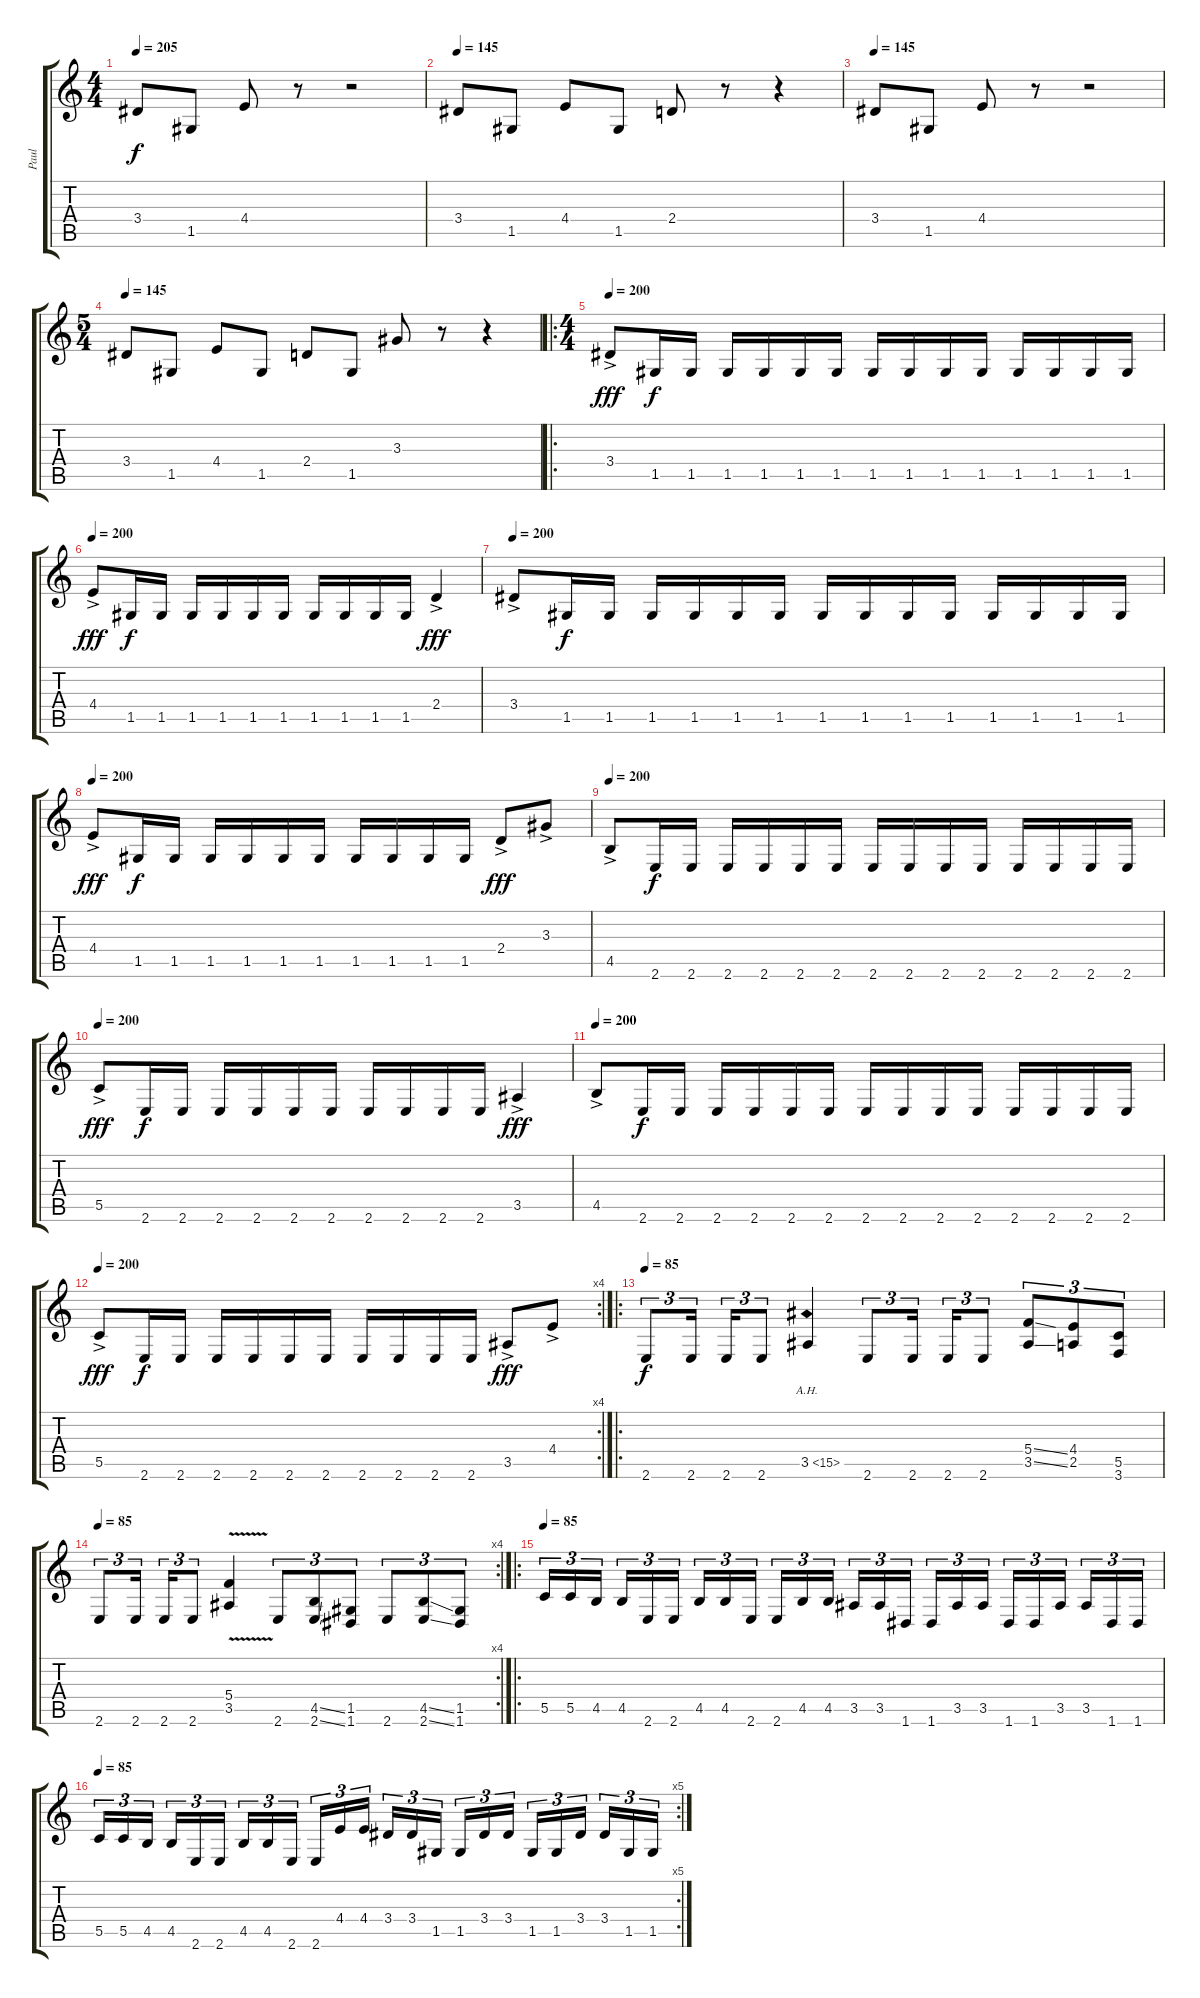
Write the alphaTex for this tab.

\track ("Paul" "Paul") {instrument distortionguitar}
\staff {score tabs}
\tuning (D4 A3 F3 C3 G2 D2) {hide}
\ts (4 4)
\tempo 205
\tempo 145
\tempo 205
\clef g2
\ks c
3.4.8{dy f instrument distortionguitar} 1.5.8 4.4.8 r.8 r.2 |
\tempo 145
3.4.8 1.5.8 4.4.8 1.5.8 2.4.8 r.8 r.4 |
\tempo 145
3.4.8 1.5.8 4.4.8 r.8 r.2 |
\ts (5 4)
\tempo 145
3.4.8 1.5.8 4.4.8 1.5.8 2.4.8 1.5.8 3.3.8 r.8 r.4 |
\ro
\ts (4 4)
\tempo 200
3.4{ac}.8{dy fff} 1.5.16{dy f} 1.5.16 1.5.16 1.5.16 1.5.16 1.5.16 1.5.16 1.5.16 1.5.16 1.5.16 1.5.16 1.5.16 1.5.16 1.5.16 |
\tempo 200
4.4{ac}.8{dy fff} 1.5.16{dy f} 1.5.16 1.5.16 1.5.16 1.5.16 1.5.16 1.5.16 1.5.16 1.5.16 1.5.16 2.4{ac}.4{dy fff} |
\tempo 200
3.4{ac}.8 1.5.16{dy f} 1.5.16 1.5.16 1.5.16 1.5.16 1.5.16 1.5.16 1.5.16 1.5.16 1.5.16 1.5.16 1.5.16 1.5.16 1.5.16 |
\tempo 200
4.4{ac}.8{dy fff} 1.5.16{dy f} 1.5.16 1.5.16 1.5.16 1.5.16 1.5.16 1.5.16 1.5.16 1.5.16 1.5.16 2.4{ac}.8{dy fff} 3.3{ac}.8 |
\tempo 200
4.5{ac}.8 2.6.16{dy f} 2.6.16 2.6.16 2.6.16 2.6.16 2.6.16 2.6.16 2.6.16 2.6.16 2.6.16 2.6.16 2.6.16 2.6.16 2.6.16 |
\tempo 200
5.5{ac}.8{dy fff} 2.6.16{dy f} 2.6.16 2.6.16 2.6.16 2.6.16 2.6.16 2.6.16 2.6.16 2.6.16 2.6.16 3.5{ac}.4{dy fff} |
\tempo 200
4.5{ac}.8 2.6.16{dy f} 2.6.16 2.6.16 2.6.16 2.6.16 2.6.16 2.6.16 2.6.16 2.6.16 2.6.16 2.6.16 2.6.16 2.6.16 2.6.16 |
\rc 4
\tempo 200
5.5{ac}.8{dy fff} 2.6.16{dy f} 2.6.16 2.6.16 2.6.16 2.6.16 2.6.16 2.6.16 2.6.16 2.6.16 2.6.16 3.5{ac}.8{dy fff} 4.4{ac}.8 |
\ro
\tempo 85
2.6.8{tu (3 2) dy f} 2.6.16{tu (3 2)} 2.6.16{tu (3 2)} 2.6.8{tu (3 2)} 3.5{ah 12}.4 2.6.8{tu (3 2)} 2.6.16{tu (3 2)} 2.6.16{tu (3 2)} 2.6.8{tu (3 2)} (5.4{ss} 3.5{ss}).8{tu (3 2)} (4.4 2.5).8{tu (3 2)} (5.5 3.6).8{tu (3 2)} |
\rc 4
\tempo 85
2.6.8{tu (3 2)} 2.6.16{tu (3 2)} 2.6.16{tu (3 2)} 2.6.8{tu (3 2)} (5.4{v} 3.5{v}).4 2.6.8{tu (3 2)} (4.5{ss} 2.6{ss}).8{tu (3 2)} (1.5 1.6).8{tu (3 2)} 2.6.8{tu (3 2)} (4.5{ss} 2.6{ss}).8{tu (3 2)} (1.5 1.6).8{tu (3 2)} |
\ro
\tempo 85
5.5.16{tu (3 2)} 5.5.16{tu (3 2)} 4.5.16{tu (3 2)} 4.5.16{tu (3 2)} 2.6.16{tu (3 2)} 2.6.16{tu (3 2)} 4.5.16{tu (3 2)} 4.5.16{tu (3 2)} 2.6.16{tu (3 2)} 2.6.16{tu (3 2)} 4.5.16{tu (3 2)} 4.5.16{tu (3 2)} 3.5.16{tu (3 2)} 3.5.16{tu (3 2)} 1.6.16{tu (3 2)} 1.6.16{tu (3 2)} 3.5.16{tu (3 2)} 3.5.16{tu (3 2)} 1.6.16{tu (3 2)} 1.6.16{tu (3 2)} 3.5.16{tu (3 2)} 3.5.16{tu (3 2)} 1.6.16{tu (3 2)} 1.6.16{tu (3 2)} |
\rc 5
\tempo 85
5.5.16{tu (3 2)} 5.5.16{tu (3 2)} 4.5.16{tu (3 2)} 4.5.16{tu (3 2)} 2.6.16{tu (3 2)} 2.6.16{tu (3 2)} 4.5.16{tu (3 2)} 4.5.16{tu (3 2)} 2.6.16{tu (3 2)} 2.6.16{tu (3 2)} 4.4.16{tu (3 2)} 4.4.16{tu (3 2)} 3.4.16{tu (3 2)} 3.4.16{tu (3 2)} 1.5.16{tu (3 2)} 1.5.16{tu (3 2)} 3.4.16{tu (3 2)} 3.4.16{tu (3 2)} 1.5.16{tu (3 2)} 1.5.16{tu (3 2)} 3.4.16{tu (3 2)} 3.4.16{tu (3 2)} 1.5.16{tu (3 2)} 1.5.16{tu (3 2)}
